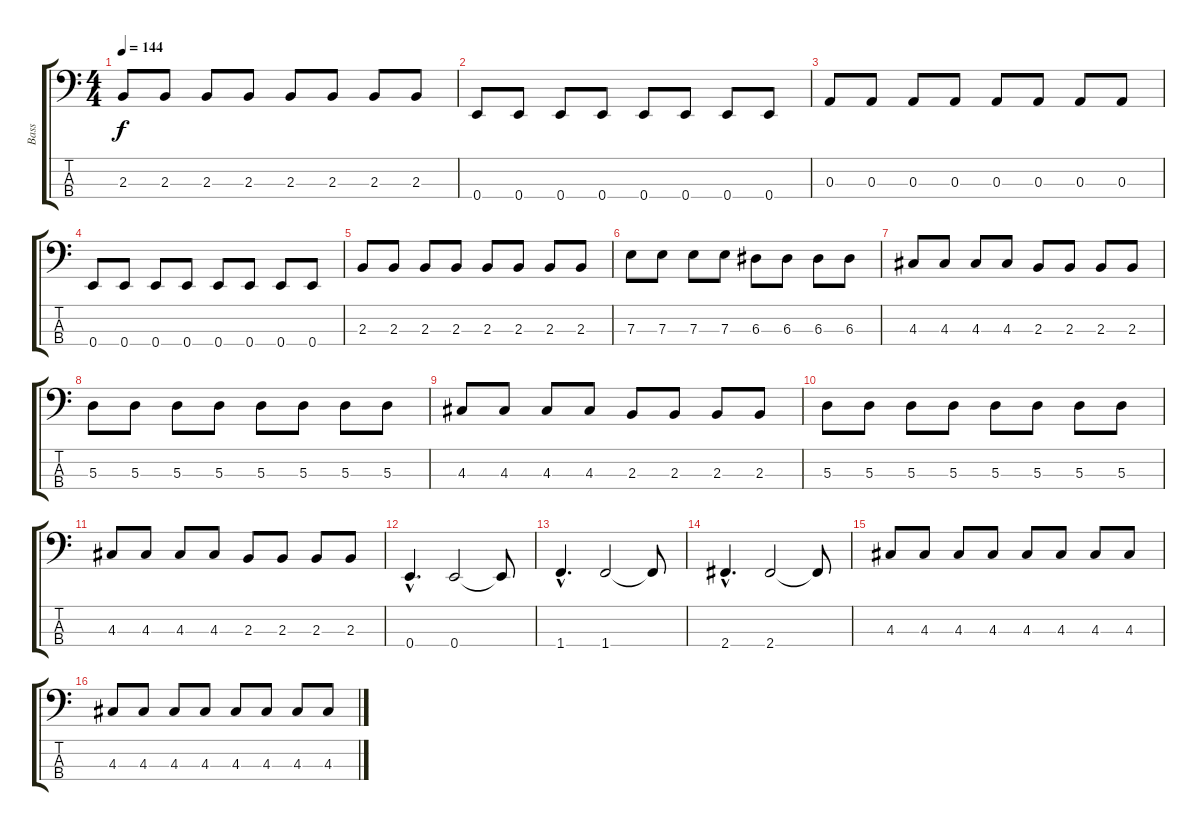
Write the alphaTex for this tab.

\track ("Bass" "Bass") {instrument electricbasspick}
\staff {score tabs}
\tuning (G2 D2 A1 E1) {hide}
\ts (4 4)
\tempo 144
\clef f4
\ks c
2.3.8{dy f} 2.3.8 2.3.8 2.3.8 2.3.8 2.3.8 2.3.8 2.3.8 |
0.4.8 0.4.8 0.4.8 0.4.8 0.4.8 0.4.8 0.4.8 0.4.8 |
0.3.8 0.3.8 0.3.8 0.3.8 0.3.8 0.3.8 0.3.8 0.3.8 |
0.4.8 0.4.8 0.4.8 0.4.8 0.4.8 0.4.8 0.4.8 0.4.8 |
2.3.8 2.3.8 2.3.8 2.3.8 2.3.8 2.3.8 2.3.8 2.3.8 |
7.3.8 7.3.8 7.3.8 7.3.8 6.3.8 6.3.8 6.3.8 6.3.8 |
4.3.8 4.3.8 4.3.8 4.3.8 2.3.8 2.3.8 2.3.8 2.3.8 |
5.3.8 5.3.8 5.3.8 5.3.8 5.3.8 5.3.8 5.3.8 5.3.8 |
4.3.8 4.3.8 4.3.8 4.3.8 2.3.8 2.3.8 2.3.8 2.3.8 |
5.3.8 5.3.8 5.3.8 5.3.8 5.3.8 5.3.8 5.3.8 5.3.8 |
4.3.8 4.3.8 4.3.8 4.3.8 2.3.8 2.3.8 2.3.8 2.3.8 |
0.4{hac}.4{d} 0.4.2 0.4{t}.8 |
1.4{hac}.4{d} 1.4.2 1.4{t}.8 |
2.4{hac}.4{d} 2.4.2 2.4{t}.8 |
4.3.8 4.3.8 4.3.8 4.3.8 4.3.8 4.3.8 4.3.8 4.3.8 |
4.3.8 4.3.8 4.3.8 4.3.8 4.3.8 4.3.8 4.3.8 4.3.8
